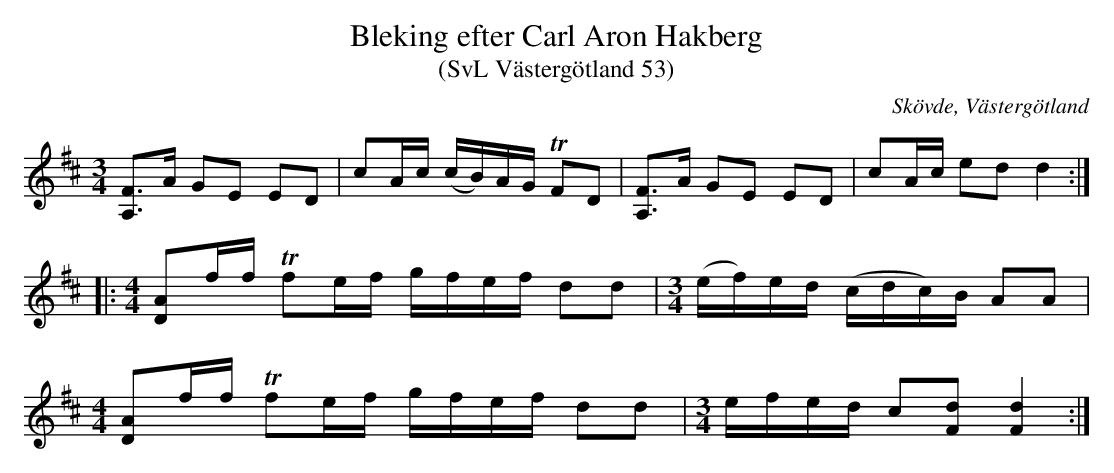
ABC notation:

X:1
T: Bleking efter Carl Aron Hakberg
T: (SvL Västergötland 53)
O: Skövde, Västergötland
L: 1/8
M: 3/4
K: D
[A,F]>A GE ED | cA/c/ (c/B/)A/G/ TFD | [A,F]>A GE ED | cA/c/ ed d2 :|:
[M:4/4] [DA]f/f/ Tfe/f/ g/f/e/f/ dd |[M:3/4] (e/f/)e/d/ (c/d/c/)B/ AA |
[M:4/4] [DA]f/f/ Tfe/f/ g/f/e/f/ dd |[M:3/4] e/f/e/d/ c[dF] [d2F2] :|
